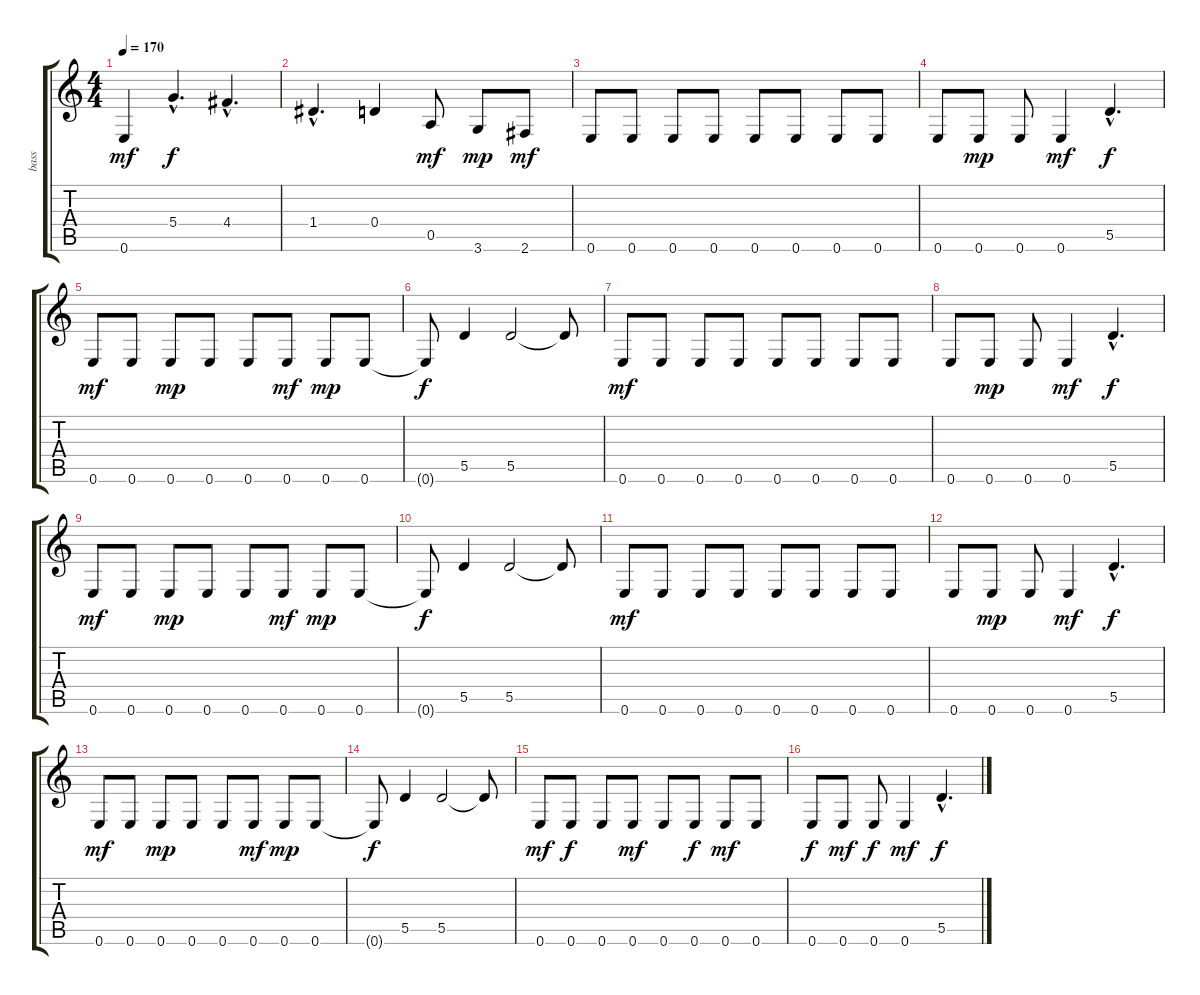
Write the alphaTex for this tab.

\track ("bass" "bass") {instrument electricbasspick}
\staff {score tabs}
\tuning (E4 B3 G3 D3 A2 E2) {hide}
\ts (4 4)
\tempo 170
\clef g2
\ks c
0.6.4{dy mf} 5.4{hac}.4{d dy f} 4.4{hac}.4{d} |
1.4{hac}.4{d} 0.4.4 0.5.8{dy mf} 3.6.8{dy mp} 2.6.8{dy mf} |
0.6.8 0.6.8 0.6.8 0.6.8 0.6.8 0.6.8 0.6.8 0.6.8 |
0.6.8 0.6.8{dy mp} 0.6.8 0.6.4{dy mf} 5.5{hac}.4{d dy f} |
0.6.8{dy mf} 0.6.8 0.6.8{dy mp} 0.6.8 0.6.8 0.6.8{dy mf} 0.6.8{dy mp} 0.6.8 |
0.6{t}.8{dy f} 5.5.4 5.5.2 5.5{t}.8 |
0.6.8{dy mf} 0.6.8 0.6.8 0.6.8 0.6.8 0.6.8 0.6.8 0.6.8 |
0.6.8 0.6.8{dy mp} 0.6.8 0.6.4{dy mf} 5.5{hac}.4{d dy f} |
0.6.8{dy mf} 0.6.8 0.6.8{dy mp} 0.6.8 0.6.8 0.6.8{dy mf} 0.6.8{dy mp} 0.6.8 |
0.6{t}.8{dy f} 5.5.4 5.5.2 5.5{t}.8 |
0.6.8{dy mf} 0.6.8 0.6.8 0.6.8 0.6.8 0.6.8 0.6.8 0.6.8 |
0.6.8 0.6.8{dy mp} 0.6.8 0.6.4{dy mf} 5.5{hac}.4{d dy f} |
0.6.8{dy mf} 0.6.8 0.6.8{dy mp} 0.6.8 0.6.8 0.6.8{dy mf} 0.6.8{dy mp} 0.6.8 |
0.6{t}.8{dy f} 5.5.4 5.5.2 5.5{t}.8 |
0.6.8{dy mf} 0.6.8{dy f} 0.6.8 0.6.8{dy mf} 0.6.8 0.6.8{dy f} 0.6.8{dy mf} 0.6.8 |
0.6.8{dy f} 0.6.8{dy mf} 0.6.8{dy f} 0.6.4{dy mf} 5.5{hac}.4{d dy f}
